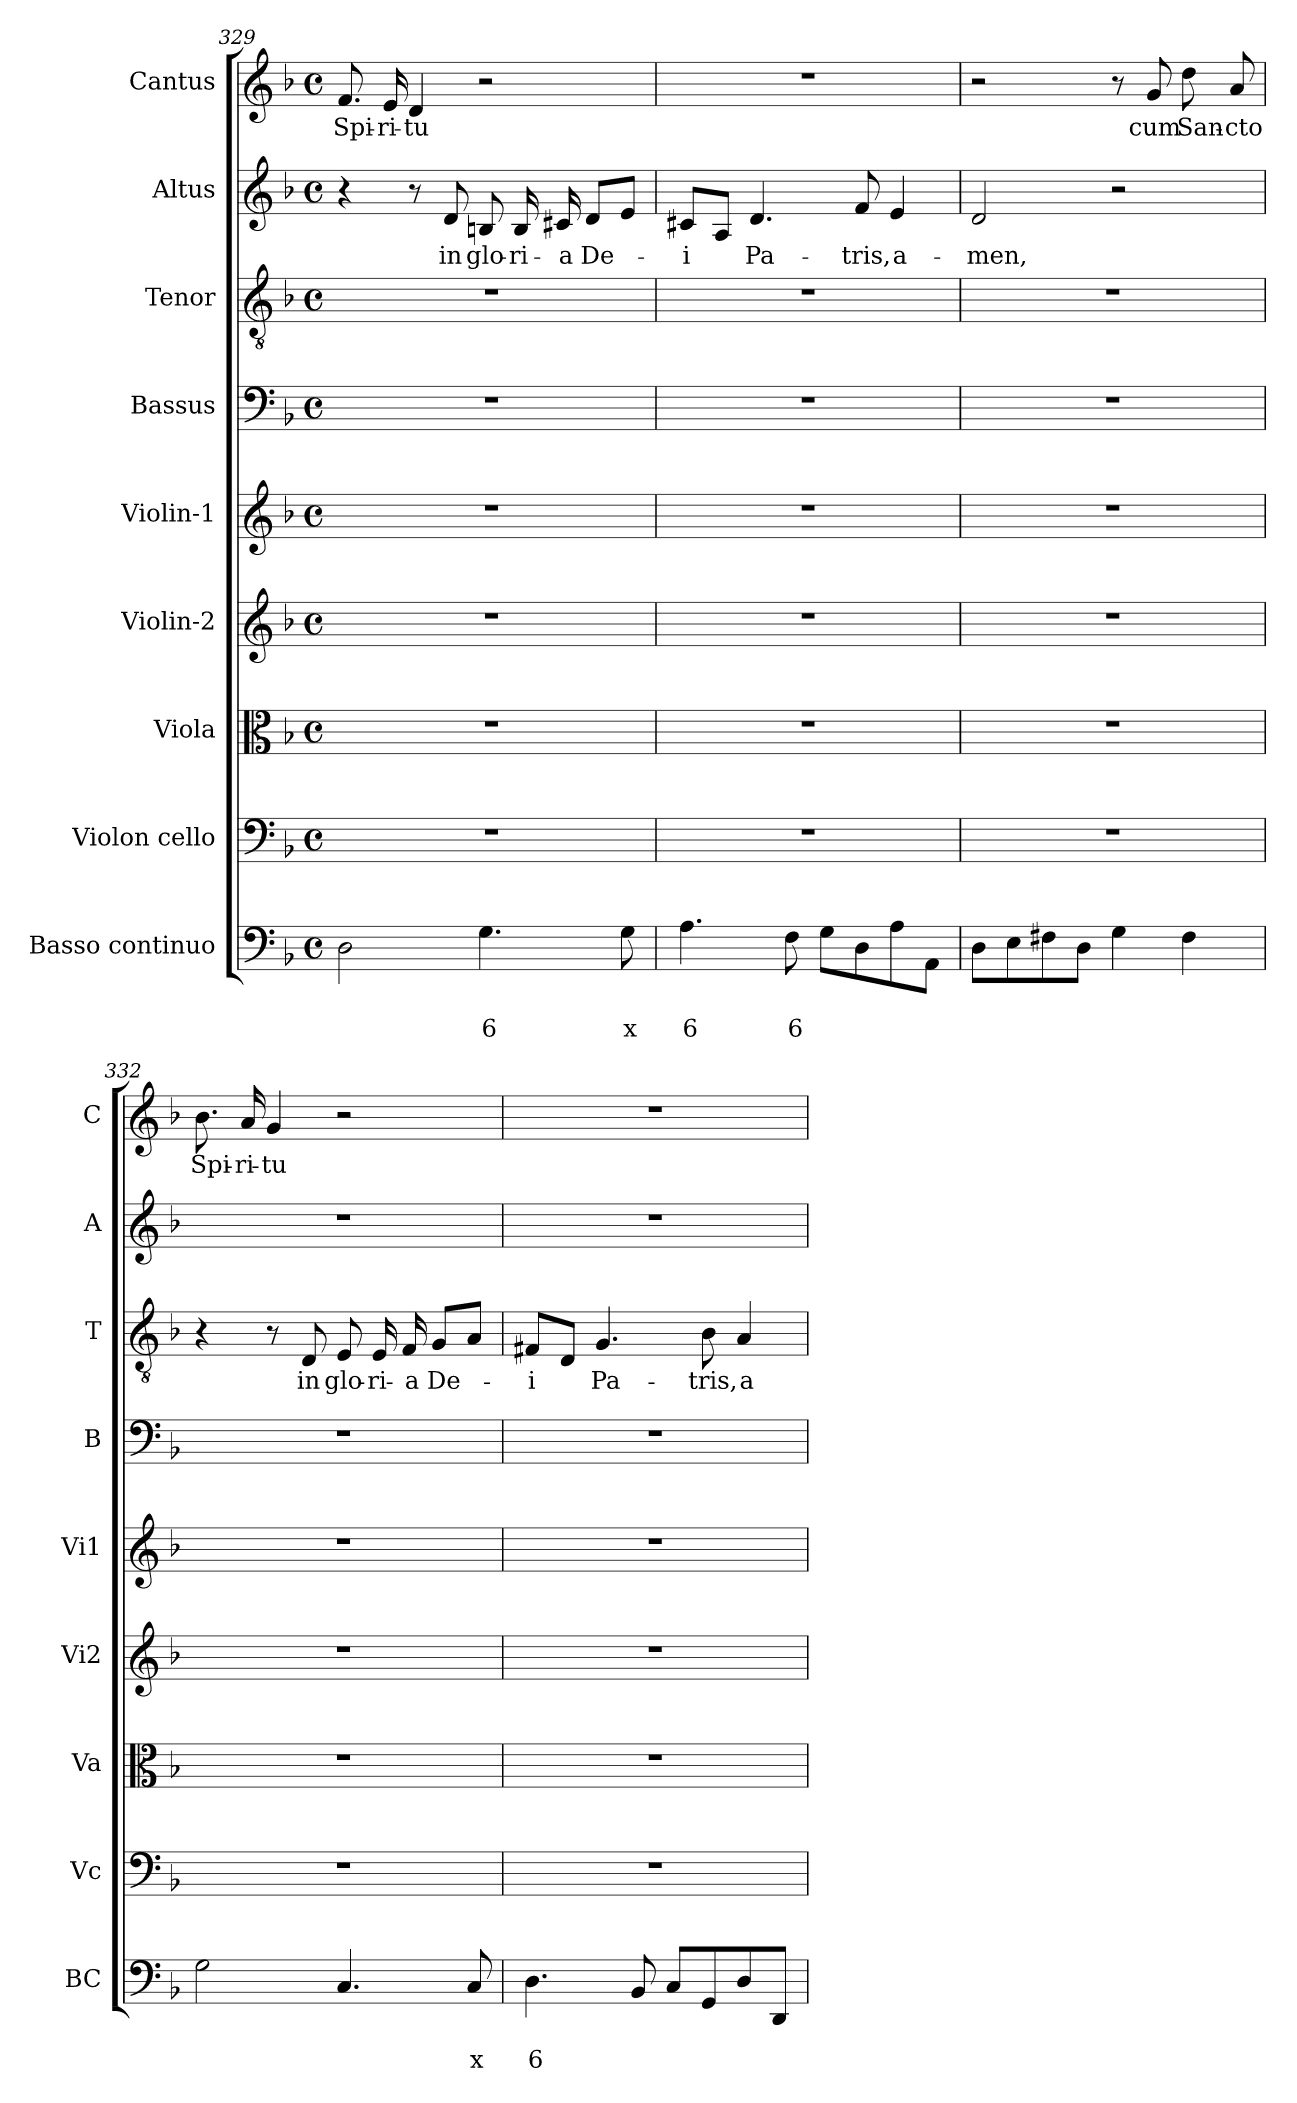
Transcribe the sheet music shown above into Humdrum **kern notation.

**kern	**text	**text	**kern	**kern	**kern	**kern	**kern	**kern	**text	**kern	**text	**kern	**text
*part9	*part9	*part9	*part8	*part7	*part6	*part5	*part4	*part3	*part3	*part2	*part2	*part1	*part1
*staff9	*staff9	*staff9	*staff8	*staff7	*staff6	*staff5	*staff4	*staff3	*staff3	*staff2	*staff2	*staff1	*staff1
*I"Basso continuo	*	*	*I"Violon cello	*I"Viola	*I"Violin-2	*I"Violin-1	*I"Bassus	*I"Tenor	*	*I"Altus	*	*I"Cantus	*
*I'BC	*	*	*I'Vc	*I'Va	*I'Vi2	*I'Vi1	*I'B	*I'T	*	*I'A	*	*I'C	*
*clefF4	*	*	*clefF4	*clefC3	*clefG2	*clefG2	*clefF4	*clefGv2	*	*clefG2	*	*clefG2	*
*k[b-]	*	*	*k[b-]	*k[b-]	*k[b-]	*k[b-]	*k[b-]	*k[b-]	*	*k[b-]	*	*k[b-]	*
*F:	*	*	*F:	*F:	*F:	*F:	*F:	*F:	*	*F:	*	*F:	*
*M4/4	*	*	*M4/4	*M4/4	*M4/4	*M4/4	*M4/4	*M4/4	*	*M4/4	*	*M4/4	*
*met(c)	*	*	*met(c)	*met(c)	*met(c)	*met(c)	*met(c)	*met(c)	*	*met(c)	*	*met(c)	*
=329	=329	=329	=329	=329	=329	=329	=329	=329	=329	=329	=329	=329	=329
!	!	!	!	!	!	!	!	!	!	!	!	!	!LO:LY:b
2D\	.	.	1r	1r	1r	1r	1r	1r	.	4r	.	8.f/	Spi-
!	!	!	!	!	!	!	!	!	!	!	!	!	!LO:LY:b
.	.	.	.	.	.	.	.	.	.	.	.	16e/	-ri-
!	!	!	!	!	!	!	!	!	!	!	!	!	!LO:LY:b
.	.	.	.	.	.	.	.	.	.	8r	.	4d/	-tu
!	!	!	!	!	!	!	!	!	!	!	!LO:LY:b	!	!
.	.	.	.	.	.	.	.	.	.	8d/	in	.	.
!	!	!LO:LY:b	!	!	!	!	!	!	!	!	!LO:LY:b	!	!
4.G\	.	6	.	.	.	.	.	.	.	8Bn/	glo-	2r	.
!	!	!	!	!	!	!	!	!	!	!	!LO:LY:b	!	!
.	.	.	.	.	.	.	.	.	.	16B/	-ri-	.	.
!	!	!	!	!	!	!	!	!	!	!	!LO:LY:b	!	!
.	.	.	.	.	.	.	.	.	.	16c#X/	-a	.	.
!	!	!	!	!	!	!	!	!	!	!	!LO:LY:b	!	!
.	.	.	.	.	.	.	.	.	.	8d/L	De-	.	.
!	!	!LO:LY:b	!	!	!	!	!	!	!	!	!	!	!
8G\	.	x	.	.	.	.	.	.	.	8e/J	.	.	.
=330	=330	=330	=330	=330	=330	=330	=330	=330	=330	=330	=330	=330	=330
!	!	!LO:LY:b	!	!	!	!	!	!	!	!	!LO:LY:b	!	!
4.A\	.	6	1r	1r	1r	1r	1r	1r	.	8c#X/L	-i	1r	.
.	.	.	.	.	.	.	.	.	.	8A/J	.	.	.
!	!	!	!	!	!	!	!	!	!	!	!LO:LY:b	!	!
.	.	.	.	.	.	.	.	.	.	4.d/	Pa-	.	.
!	!	!LO:LY:b	!	!	!	!	!	!	!	!	!	!	!
8F\	.	6	.	.	.	.	.	.	.	.	.	.	.
8G\L	.	.	.	.	.	.	.	.	.	.	.	.	.
!	!	!	!	!	!	!	!	!	!	!	!LO:LY:b	!	!
8D\	.	.	.	.	.	.	.	.	.	8f/	-tris,	.	.
!	!	!	!	!	!	!	!	!	!	!	!LO:LY:b	!	!
8A\	.	.	.	.	.	.	.	.	.	4e/	a-	.	.
8AA\J	.	.	.	.	.	.	.	.	.	.	.	.	.
=331	=331	=331	=331	=331	=331	=331	=331	=331	=331	=331	=331	=331	=331
!	!	!	!	!	!	!	!	!	!	!	!LO:LY:b	!	!
8D\L	.	.	1r	1r	1r	1r	1r	1r	.	2d/	-men,	2r	.
8E\	.	.	.	.	.	.	.	.	.	.	.	.	.
8F#X\	.	.	.	.	.	.	.	.	.	.	.	.	.
8D\J	.	.	.	.	.	.	.	.	.	.	.	.	.
4G\	.	.	.	.	.	.	.	.	.	2r	.	8r	.
!	!	!	!	!	!	!	!	!	!	!	!	!	!LO:LY:b
.	.	.	.	.	.	.	.	.	.	.	.	8g/	cum
!	!	!	!	!	!	!	!	!	!	!	!	!	!LO:LY:b
4F#\	.	.	.	.	.	.	.	.	.	.	.	8dd\	San-
!	!	!	!	!	!	!	!	!	!	!	!	!	!LO:LY:b
.	.	.	.	.	.	.	.	.	.	.	.	8a/	-cto
=332	=332	=332	=332	=332	=332	=332	=332	=332	=332	=332	=332	=332	=332
!	!	!	!	!	!	!	!	!	!	!	!	!	!LO:LY:b
2G\	.	.	1r	1r	1r	1r	1r	4r	.	1r	.	8.b-\	Spi-
!	!	!	!	!	!	!	!	!	!	!	!	!	!LO:LY:b
.	.	.	.	.	.	.	.	.	.	.	.	16a/	-ri-
!	!	!	!	!	!	!	!	!	!	!	!	!	!LO:LY:b
.	.	.	.	.	.	.	.	8r	.	.	.	4g/	-tu
!	!	!	!	!	!	!	!	!	!LO:LY:b	!	!	!	!
.	.	.	.	.	.	.	.	8D/	in	.	.	.	.
!	!	!	!	!	!	!	!	!	!LO:LY:b	!	!	!	!
4.C/	.	.	.	.	.	.	.	8E/	glo-	.	.	2r	.
!	!	!	!	!	!	!	!	!	!LO:LY:b	!	!	!	!
.	.	.	.	.	.	.	.	16E/	-ri-	.	.	.	.
!	!	!	!	!	!	!	!	!	!LO:LY:b	!	!	!	!
.	.	.	.	.	.	.	.	16F/	-a	.	.	.	.
!	!	!	!	!	!	!	!	!	!LO:LY:b	!	!	!	!
.	.	.	.	.	.	.	.	8G/L	De-	.	.	.	.
!	!	!LO:LY:b	!	!	!	!	!	!	!	!	!	!	!
8C/	.	x	.	.	.	.	.	8A/J	.	.	.	.	.
!!LO:LB:g=z
=333	=333	=333	=333	=333	=333	=333	=333	=333	=333	=333	=333	=333	=333
!	!	!LO:LY:b	!	!	!	!	!	!	!LO:LY:b	!	!	!	!
4.D\	.	6	1r	1r	1r	1r	1r	8F#X/L	-i	1r	.	1r	.
.	.	.	.	.	.	.	.	8D/J	.	.	.	.	.
!	!	!	!	!	!	!	!	!	!LO:LY:b	!	!	!	!
.	.	.	.	.	.	.	.	4.G/	Pa-	.	.	.	.
8BB-/	.	.	.	.	.	.	.	.	.	.	.	.	.
8C/L	.	.	.	.	.	.	.	.	.	.	.	.	.
!	!	!	!	!	!	!	!	!	!LO:LY:b	!	!	!	!
8GG/	.	.	.	.	.	.	.	8B-\	-tris,	.	.	.	.
!	!	!	!	!	!	!	!	!	!LO:LY:b	!	!	!	!
8D/	.	.	.	.	.	.	.	4A/	a-	.	.	.	.
8DD/J	.	.	.	.	.	.	.	.	.	.	.	.	.
=	=	=	=	=	=	=	=	=	=	=	=	=	=
*-	*-	*-	*-	*-	*-	*-	*-	*-	*-	*-	*-	*-	*-
